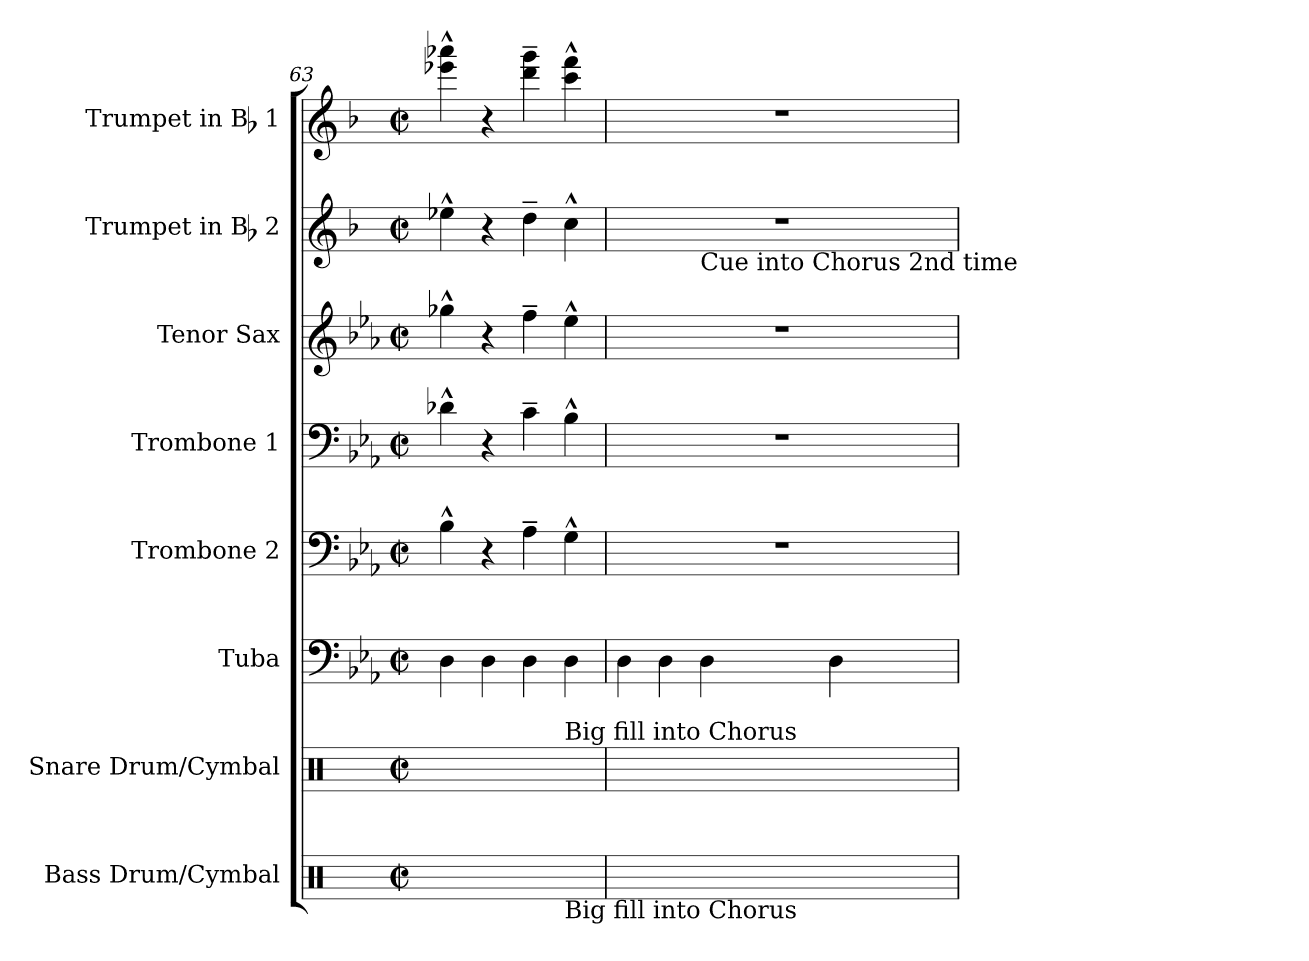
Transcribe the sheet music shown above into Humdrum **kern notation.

**kern	**kern	**kern	**kern	**kern	**kern	**kern	**kern
*part8	*part7	*part6	*part5	*part4	*part3	*part2	*part1
*staff8	*staff7	*staff6	*staff5	*staff4	*staff3	*staff2	*staff1
*I"Bass Drum/Cymbal	*I"Snare Drum/Cymbal	*I"Tuba	*I"Trombone 2	*I"Trombone 1	*I"Tenor Sax	*I"Trumpet in Bb 2	*I"Trumpet in Bb 1
*I'B.D./Cym	*I'S.D./Cym	*I'Tuba	*I'Tbn. 2	*I'Tbn. 1	*I'T. Sx.	*	*
*clefX	*clefX	*clefF4	*clefF4	*clefF4	*clefG2	*clefG2	*clefG2
*	*	*	*	*	*ITrd8c14	*ITrd1c2	*ITrd1c2
*k[]	*k[]	*k[b-e-a-]	*k[b-e-a-]	*k[b-e-a-]	*k[b-e-a-]	*k[b-e-a-]	*k[b-e-a-]
*C:	*C:	*E-:	*E-:	*E-:	*E-:	*E-:	*E-:
*M2/2	*M2/2	*M2/2	*M2/2	*M2/2	*M2/2	*M2/2	*M2/2
*met(c|)	*met(c|)	*met(c|)	*met(c|)	*met(c|)	*met(c|)	*met(c|)	*met(c|)
=63	=63	=63	=63	=63	=63	=63	=63
4Ri\	4Ri\	4Di\	4B-^^i\	4d-X^^i\	4g-X^^i\	4dd-X^^i\	4ddd-Xi\^^ 4ggg-Xi^^
4Ri\	4Ri\	4Di\	4r	4r	4r	4r	4r
4Ri\	4Ri\	4Di\	4A-~i\	4c~i\	4f~i\	4cc~i\	4ccci\~ 4fffi~
!	!LO:TX:a:t=Big fill into Chorus	!	!	!	!	!	!
!LO:TX:b:t=Big fill into Chorus	!	!	!	!	!	!	!
4Ri\	4Ri\	4Di\	4G^^i\	4B-^^i\	4e-^^i\	4b-^^i\	4bb-i\^^ 4eee-i^^
=64	=64	=64	=64	=64	=64	=64	=64
*	*	*	*	*	*	*^	*
4Ri\	4Ri\	4Di\	1r	1r	1r	1r	2ryy	1r
4Ri\	4Ri\	4Di\	.	.	.	.	.	.
!	!	!	!	!	!	!	!LO:TX:b:t=Cue into Chorus 2nd time	!
4Ri\	4Ri\	4Di\	.	.	.	.	2ryy	.
4Ri\	4Ri\	4Di\	.	.	.	.	.	.
*	*	*	*	*	*	*v	*v	*
=	=	=	=	=	=	=	=
*-	*-	*-	*-	*-	*-	*-	*-
